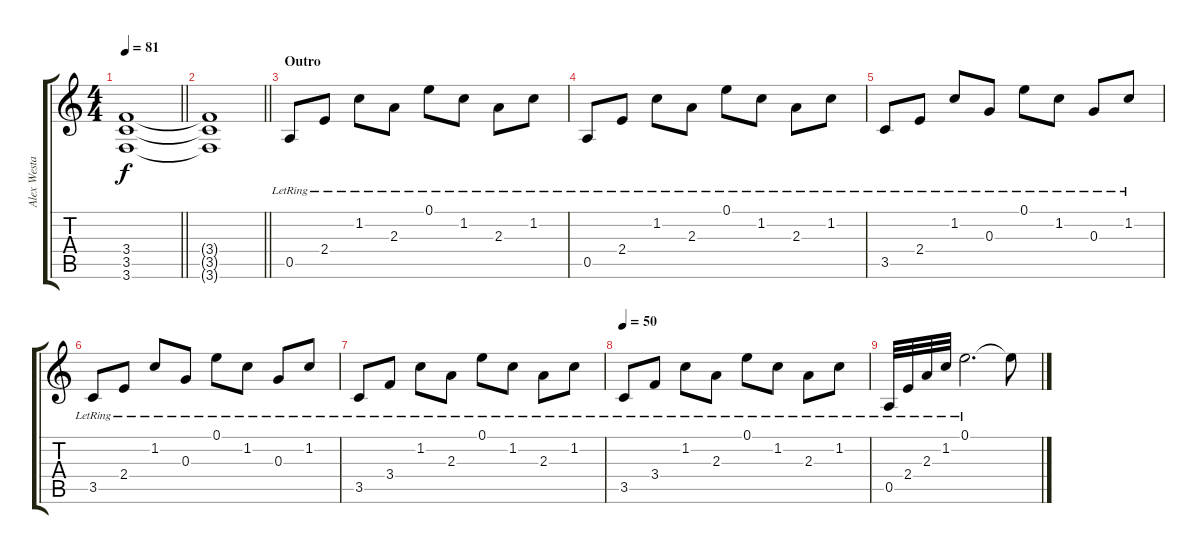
\track ("Alex Westaway" "Alex Westa") {instrument distortionguitar}
\staff {score tabs}
\tuning (E4 B3 G3 D3 A2 D2) {hide}
\ts (4 4)
\tempo 81
\clef g2
\barLineRight lightlight
\ks c
(3.4 3.5 3.6).1{dy f} |
\barLineRight lightlight
(3.4{t} 3.5{t} 3.6{t}).1 |
\section ("" "Outro")
0.5{lr}.8{volume 9 instrument acousticguitarsteel} 2.4{lr}.8 1.2{lr}.8 2.3{lr}.8 0.1{lr}.8 1.2{lr}.8 2.3{lr}.8 1.2{lr}.8 |
0.5{lr}.8{volume 9 instrument acousticguitarsteel} 2.4{lr}.8 1.2{lr}.8 2.3{lr}.8 0.1{lr}.8 1.2{lr}.8 2.3{lr}.8 1.2{lr}.8 |
3.5{lr}.8{volume 9 instrument acousticguitarsteel} 2.4{lr}.8 1.2{lr}.8 0.3{lr}.8 0.1{lr}.8 1.2{lr}.8 0.3{lr}.8 1.2{lr}.8 |
3.5{lr}.8{volume 9 instrument acousticguitarsteel} 2.4{lr}.8 1.2{lr}.8 0.3{lr}.8 0.1{lr}.8 1.2{lr}.8 0.3{lr}.8 1.2{lr}.8 |
3.5{lr}.8{volume 9 instrument acousticguitarsteel} 3.4{lr}.8 1.2{lr}.8 2.3{lr}.8 0.1{lr}.8 1.2{lr}.8 2.3{lr}.8 1.2{lr}.8 |
\tempo 50
3.5{lr}.8{volume 9 instrument acousticguitarsteel} 3.4{lr}.8 1.2{lr}.8 2.3{lr}.8 0.1{lr}.8 1.2{lr}.8 2.3{lr}.8 1.2{lr}.8 |
0.5{lr}.32 2.4{lr}.32 2.3{lr}.32 1.2{lr}.32 0.1{lr}.2{d} 0.1{t}.8
